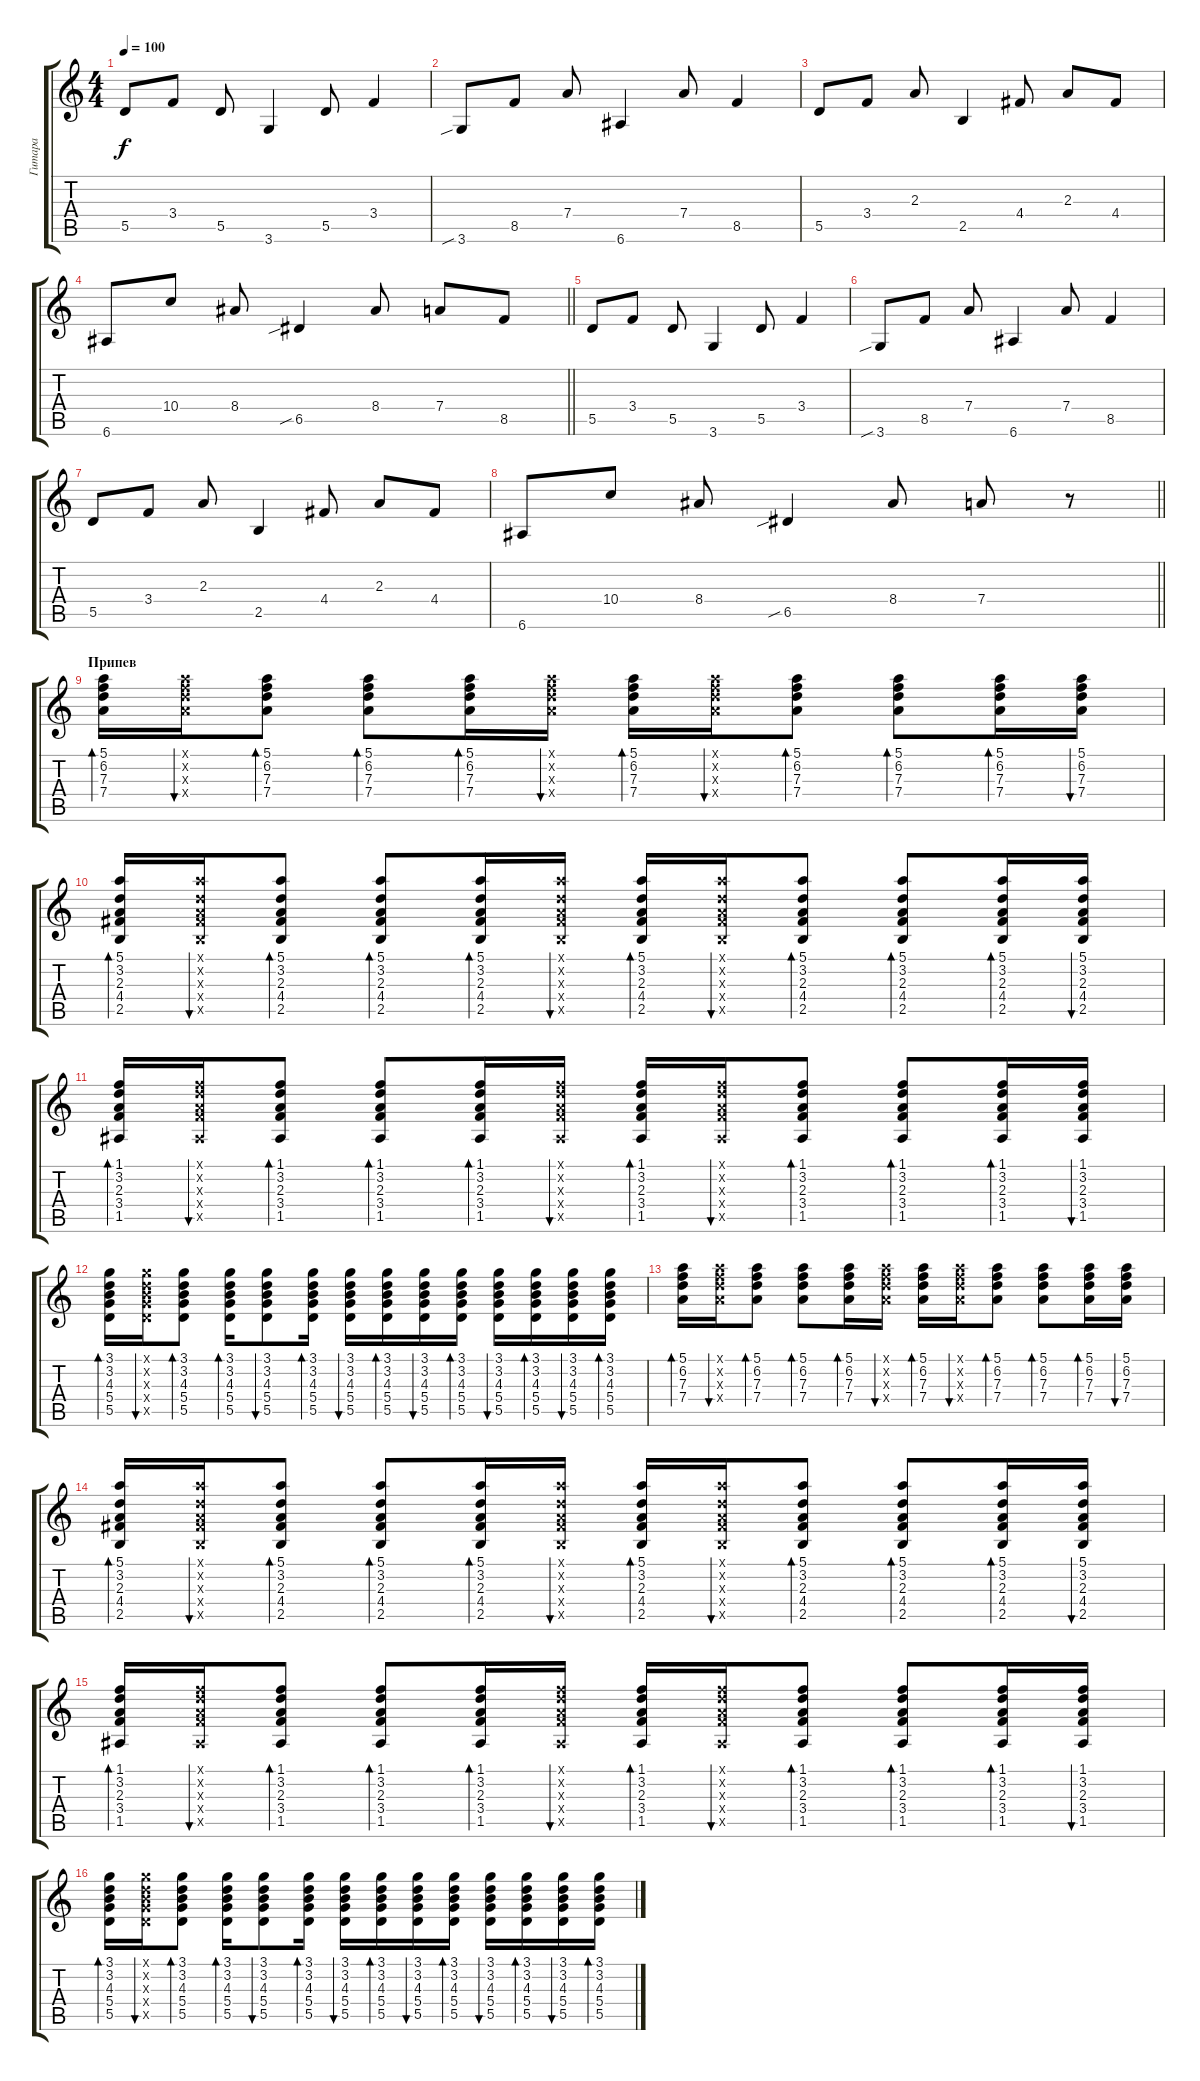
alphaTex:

\track ("Гитара" "Гитара") {instrument acousticguitarnylon}
\staff {score tabs}
\tuning (E4 B3 G3 D3 A2 E2) {hide}
\ts (4 4)
\tempo 100
\clef g2
\ks c
5.5.8{dy f} 3.4.8 5.5.8 3.6.4 5.5.8 3.4.4 |
3.6{sib}.8 8.5.8 7.4.8 6.6.4 7.4.8 8.5.4 |
5.5.8 3.4.8 2.3.8 2.5.4 4.4.8 2.3.8 4.4.8 |
\barLineRight lightlight
6.6.8 10.4.8 8.4.8 6.5{sib}.4 8.4.8 7.4.8 8.5.8 |
5.5.8 3.4.8 5.5.8 3.6.4 5.5.8 3.4.4 |
3.6{sib}.8 8.5.8 7.4.8 6.6.4 7.4.8 8.5.4 |
5.5.8 3.4.8 2.3.8 2.5.4 4.4.8 2.3.8 4.4.8 |
\barLineRight lightlight
6.6.8 10.4.8 8.4.8 6.5{sib}.4 8.4.8 7.4.8 r.8 |
\section ("" "Припев")
(5.1 6.2 7.3 7.4).16{bd 30} (5.1{x} 6.2{x} 7.3{x} 7.4{x}).16{bu 30} (5.1 6.2 7.3 7.4).8{bd 30} (5.1 6.2 7.3 7.4).8{bd 30} (5.1 6.2 7.3 7.4).16{bd 30} (5.1{x} 6.2{x} 7.3{x} 7.4{x}).16{bu 30} (5.1 6.2 7.3 7.4).16{bd 30} (5.1{x} 6.2{x} 7.3{x} 7.4{x}).16{bu 30} (5.1 6.2 7.3 7.4).8{bd 30} (5.1 6.2 7.3 7.4).8{bd 30} (5.1 6.2 7.3 7.4).16{bd 30} (5.1 6.2 7.3 7.4).16{bu 30} |
(5.1 3.2 2.3 4.4 2.5).16{bd 30} (5.1{x} 3.2{x} 2.3{x} 4.4{x} 2.5{x}).16{bu 30} (5.1 3.2 2.3 4.4 2.5).8{bd 30} (5.1 3.2 2.3 4.4 2.5).8{bd 30} (5.1 3.2 2.3 4.4 2.5).16{bd 30} (5.1{x} 3.2{x} 2.3{x} 4.4{x} 2.5{x}).16{bu 30} (5.1 3.2 2.3 4.4 2.5).16{bd 30} (5.1{x} 3.2{x} 2.3{x} 4.4{x} 2.5{x}).16{bu 30} (5.1 3.2 2.3 4.4 2.5).8{bd 30} (5.1 3.2 2.3 4.4 2.5).8{bd 30} (5.1 3.2 2.3 4.4 2.5).16{bd 30} (5.1 3.2 2.3 4.4 2.5).16{bu 30} |
(1.1 3.2 2.3 3.4 1.5).16{bd 30} (1.1{x} 3.2{x} 2.3{x} 3.4{x} 1.5{x}).16{bu 30} (1.1 3.2 2.3 3.4 1.5).8{bd 30} (1.1 3.2 2.3 3.4 1.5).8{bd 30} (1.1 3.2 2.3 3.4 1.5).16{bd 30} (1.1{x} 3.2{x} 2.3{x} 3.4{x} 1.5{x}).16{bu 30} (1.1 3.2 2.3 3.4 1.5).16{bd 30} (1.1{x} 3.2{x} 2.3{x} 3.4{x} 1.5{x}).16{bu 30} (1.1 3.2 2.3 3.4 1.5).8{bd 30} (1.1 3.2 2.3 3.4 1.5).8{bd 30} (1.1 3.2 2.3 3.4 1.5).16{bd 30} (1.1 3.2 2.3 3.4 1.5).16{bu 30} |
(3.1 3.2 4.3 5.4 5.5).16{bd 30} (3.1{x} 3.2{x} 4.3{x} 5.4{x} 5.5{x}).16{bu 30} (3.1 3.2 4.3 5.4 5.5).8{bd 30} (3.1 3.2 4.3 5.4 5.5).16{bd 30} (3.1 3.2 4.3 5.4 5.5).8{bu 30} (3.1 3.2 4.3 5.4 5.5).16{bd 30} (3.1 3.2 4.3 5.4 5.5).16{bu 30} (3.1 3.2 4.3 5.4 5.5).16{bd 30} (3.1 3.2 4.3 5.4 5.5).16{bu 30} (3.1 3.2 4.3 5.4 5.5).16{bd 30} (3.1 3.2 4.3 5.4 5.5).16{bu 30} (3.1 3.2 4.3 5.4 5.5).16{bd 30} (3.1 3.2 4.3 5.4 5.5).16{bu 30} (3.1 3.2 4.3 5.4 5.5).16{bd 30} |
(5.1 6.2 7.3 7.4).16{bd 30} (5.1{x} 6.2{x} 7.3{x} 7.4{x}).16{bu 30} (5.1 6.2 7.3 7.4).8{bd 30} (5.1 6.2 7.3 7.4).8{bd 30} (5.1 6.2 7.3 7.4).16{bd 30} (5.1{x} 6.2{x} 7.3{x} 7.4{x}).16{bu 30} (5.1 6.2 7.3 7.4).16{bd 30} (5.1{x} 6.2{x} 7.3{x} 7.4{x}).16{bu 30} (5.1 6.2 7.3 7.4).8{bd 30} (5.1 6.2 7.3 7.4).8{bd 30} (5.1 6.2 7.3 7.4).16{bd 30} (5.1 6.2 7.3 7.4).16{bu 30} |
(5.1 3.2 2.3 4.4 2.5).16{bd 30} (5.1{x} 3.2{x} 2.3{x} 4.4{x} 2.5{x}).16{bu 30} (5.1 3.2 2.3 4.4 2.5).8{bd 30} (5.1 3.2 2.3 4.4 2.5).8{bd 30} (5.1 3.2 2.3 4.4 2.5).16{bd 30} (5.1{x} 3.2{x} 2.3{x} 4.4{x} 2.5{x}).16{bu 30} (5.1 3.2 2.3 4.4 2.5).16{bd 30} (5.1{x} 3.2{x} 2.3{x} 4.4{x} 2.5{x}).16{bu 30} (5.1 3.2 2.3 4.4 2.5).8{bd 30} (5.1 3.2 2.3 4.4 2.5).8{bd 30} (5.1 3.2 2.3 4.4 2.5).16{bd 30} (5.1 3.2 2.3 4.4 2.5).16{bu 30} |
(1.1 3.2 2.3 3.4 1.5).16{bd 30} (1.1{x} 3.2{x} 2.3{x} 3.4{x} 1.5{x}).16{bu 30} (1.1 3.2 2.3 3.4 1.5).8{bd 30} (1.1 3.2 2.3 3.4 1.5).8{bd 30} (1.1 3.2 2.3 3.4 1.5).16{bd 30} (1.1{x} 3.2{x} 2.3{x} 3.4{x} 1.5{x}).16{bu 30} (1.1 3.2 2.3 3.4 1.5).16{bd 30} (1.1{x} 3.2{x} 2.3{x} 3.4{x} 1.5{x}).16{bu 30} (1.1 3.2 2.3 3.4 1.5).8{bd 30} (1.1 3.2 2.3 3.4 1.5).8{bd 30} (1.1 3.2 2.3 3.4 1.5).16{bd 30} (1.1 3.2 2.3 3.4 1.5).16{bu 30} |
(3.1 3.2 4.3 5.4 5.5).16{bd 30} (3.1{x} 3.2{x} 4.3{x} 5.4{x} 5.5{x}).16{bu 30} (3.1 3.2 4.3 5.4 5.5).8{bd 30} (3.1 3.2 4.3 5.4 5.5).16{bd 30} (3.1 3.2 4.3 5.4 5.5).8{bu 30} (3.1 3.2 4.3 5.4 5.5).16{bd 30} (3.1 3.2 4.3 5.4 5.5).16{bu 30} (3.1 3.2 4.3 5.4 5.5).16{bd 30} (3.1 3.2 4.3 5.4 5.5).16{bu 30} (3.1 3.2 4.3 5.4 5.5).16{bd 30} (3.1 3.2 4.3 5.4 5.5).16{bu 30} (3.1 3.2 4.3 5.4 5.5).16{bd 30} (3.1 3.2 4.3 5.4 5.5).16{bu 30} (3.1 3.2 4.3 5.4 5.5).16{bd 30}
